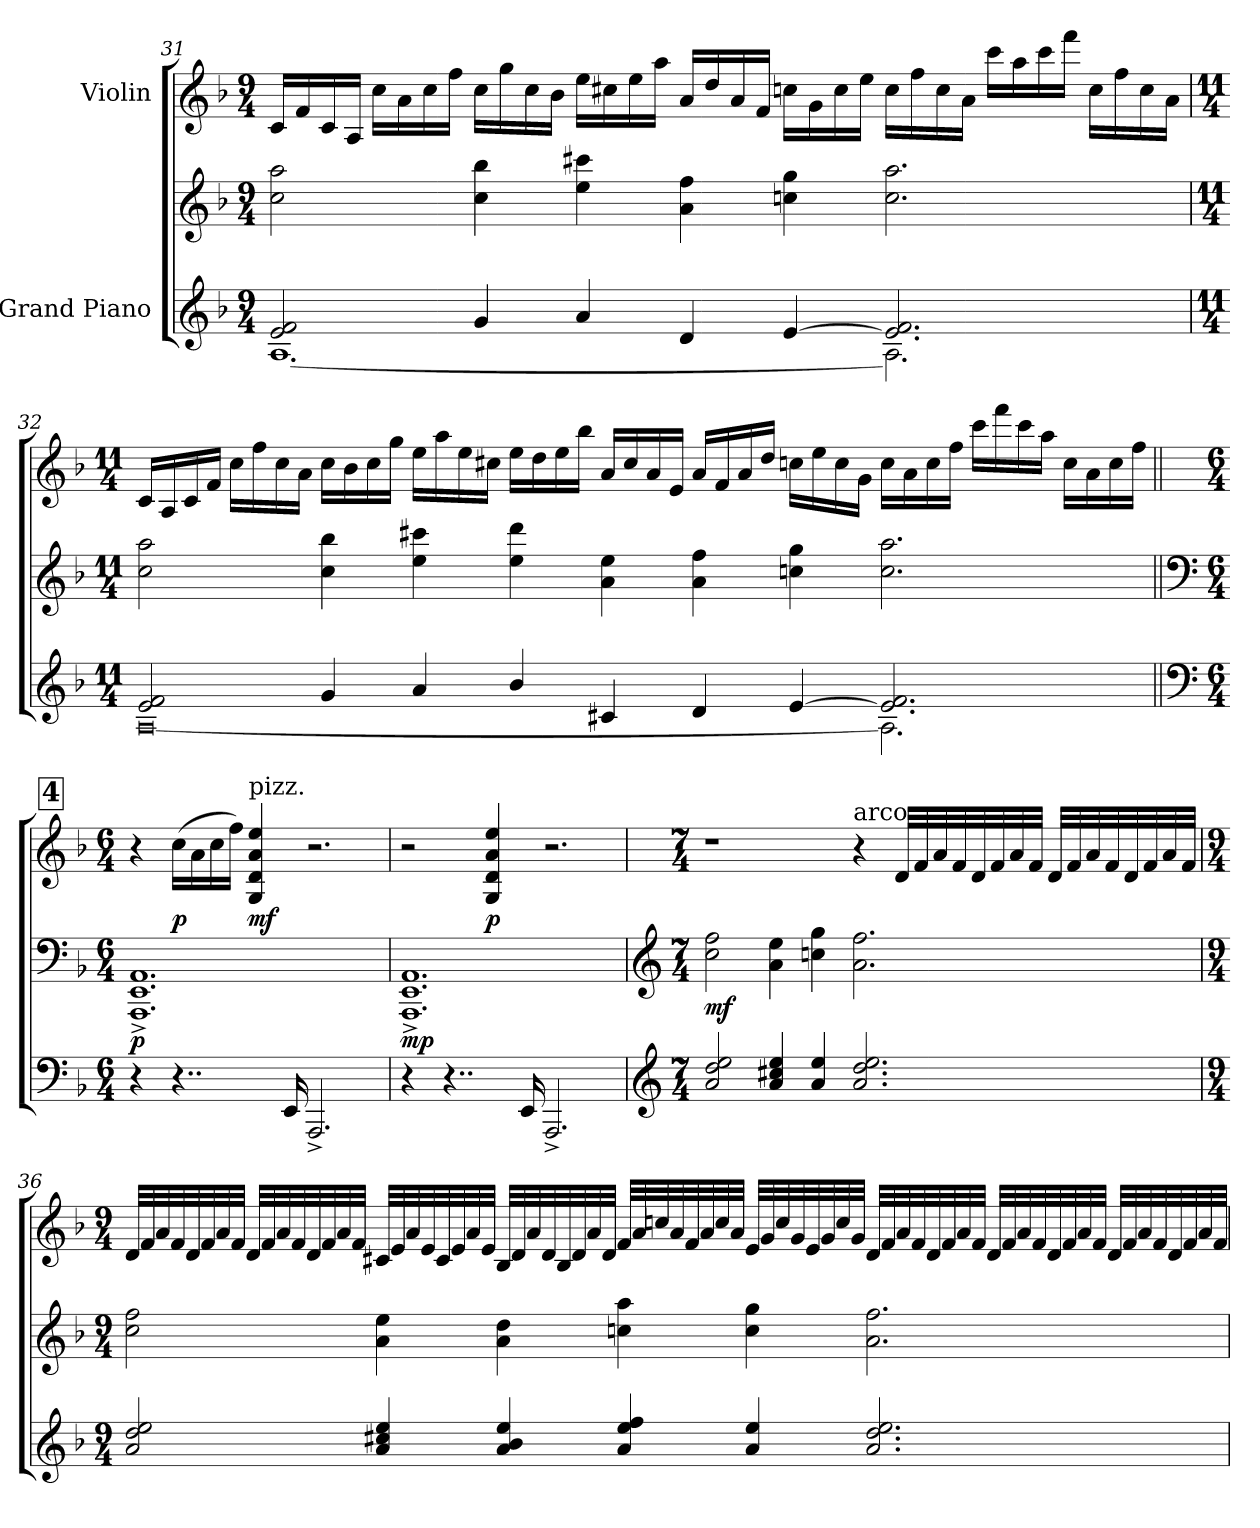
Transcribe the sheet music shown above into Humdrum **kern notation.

**kern	**kern	**dynam	**kern	**dynam
*part2	*part2	*part2	*part1	*part1
*staff3	*staff2	*staff2/3	*staff1	*staff1
*I"Grand Piano	*	*	*I"Violin	*
!!LO:LB:g=z
*clefG2	*clefG2	*	*clefG2	*
*k[b-]	*k[b-]	*	*k[b-]	*
*F:	*F:	*	*F:	*
*M9/4	*M9/4	*	*M9/4	*
=31	=31	=31	=31	=31
*^	*	*	*	*
2f/ 2e/	[<1.A	2aa\ 2cc\	.	16c/LL	.
.	.	.	.	16f/	.
.	.	.	.	16c/	.
.	.	.	.	16A/JJ	.
.	.	.	.	16cc\LL	.
.	.	.	.	16a\	.
.	.	.	.	16cc\	.
.	.	.	.	16ff\JJ	.
4g/	.	4bb-\ 4cc\	.	16cc\LL	.
.	.	.	.	16gg\	.
.	.	.	.	16cc\	.
.	.	.	.	16b-\JJ	.
4a/	.	4ccc#X\ 4ee\	.	16ee\LL	.
.	.	.	.	16cc#X\	.
.	.	.	.	16ee\	.
.	.	.	.	16aa\JJ	.
4d/	.	4ff\ 4a\	.	16a/LL	.
.	.	.	.	16dd/	.
.	.	.	.	16a/	.
.	.	.	.	16f/JJ	.
[>4e/	.	4gg\ 4ccn\	.	16ccn\LL	.
.	.	.	.	16g\	.
.	.	.	.	16cc\	.
.	.	.	.	16ee\JJ	.
2.f/ 2.e/]	2.A\]	2.aa\ 2.cc\	.	16cc\LL	.
.	.	.	.	16ff\	.
.	.	.	.	16cc\	.
.	.	.	.	16a\JJ	.
.	.	.	.	16ccc\LL	.
.	.	.	.	16aa\	.
.	.	.	.	16ccc\	.
.	.	.	.	16fff\JJ	.
.	.	.	.	16cc\LL	.
.	.	.	.	16ff\	.
.	.	.	.	16cc\	.
.	.	.	.	16a\JJ	.
!!LO:PB:g=z
=32	=32	=32	=32	=32	=32
*M11/4	*	*M11/4	*	*M11/4	*
2f/ 2e/	[<0A	2aa\ 2cc\	.	16c/LL	.
.	.	.	.	16A/	.
.	.	.	.	16c/	.
.	.	.	.	16f/JJ	.
.	.	.	.	16cc\LL	.
.	.	.	.	16ff\	.
.	.	.	.	16cc\	.
.	.	.	.	16a\JJ	.
4g/	.	4bb-\ 4cc\	.	16cc\LL	.
.	.	.	.	16b-\	.
.	.	.	.	16cc\	.
.	.	.	.	16gg\JJ	.
4a/	.	4ccc#X\ 4ee\	.	16ee\LL	.
.	.	.	.	16aa\	.
.	.	.	.	16ee\	.
.	.	.	.	16cc#X\JJ	.
4b-/	.	4ddd\ 4ee\	.	16ee\LL	.
.	.	.	.	16dd\	.
.	.	.	.	16ee\	.
.	.	.	.	16bb-\JJ	.
4c#X/	.	4ee\ 4a\	.	16a/LL	.
.	.	.	.	16cc#/	.
.	.	.	.	16a/	.
.	.	.	.	16e/JJ	.
4d/	.	4ff\ 4a\	.	16a/LL	.
.	.	.	.	16f/	.
.	.	.	.	16a/	.
.	.	.	.	16dd/JJ	.
[>4e/	.	4gg\ 4ccn\	.	16ccn\LL	.
.	.	.	.	16ee\	.
.	.	.	.	16cc\	.
.	.	.	.	16g\JJ	.
2.f/ 2.e/]	2.A\]	2.aa\ 2.cc\	.	16cc\LL	.
.	.	.	.	16a\	.
.	.	.	.	16cc\	.
.	.	.	.	16ff\JJ	.
.	.	.	.	16ccc\LL	.
.	.	.	.	16fff\	.
.	.	.	.	16ccc\	.
.	.	.	.	16aa\JJ	.
.	.	.	.	16cc\LL	.
.	.	.	.	16a\	.
.	.	.	.	16cc\	.
.	.	.	.	16ff\JJ	.
*v	*v	*	*	*	*
!!LO:REH:place=s1:a:t=4
=33||	=33||	=33||	=33||	=33||
*clefF4	*clefF4	*	*	*
*M6/4	*M6/4	*	*M6/4	*
!	!	!LO:DY:b	!	!
4r	1.AA^< 1.EE^< 1.AAA^<	p	4r	.
!	!	!	!	!LO:DY:b
4..r	.	.	(16cc\LL	p
.	.	.	16a\	.
.	.	.	16cc\	.
.	.	.	16ff\JJ)	.
!	!	!	!LO:TX:a:color=#000000:t=pizz.	!
!	!	!	!	!LO:DY:b
.	.	.	4ee/ 4a/ 4d/ 4G/	mf
*8ba	*	*	*	*
16EEE/	.	.	.	.
2.AAAA^</	.	.	2.r	.
=34	=34	=34	=34	=34
!	!	!LO:DY:b	!	!
4r	1.AA^< 1.EE^< 1.AAA^<	mp	2r	.
4..r	.	.	.	.
!	!	!	!	!LO:DY:b
.	.	.	4ee/ 4a/ 4d/ 4G/	p
*8ba	*	*	*	*
16EEE/	.	.	.	.
2.AAAA^</	.	.	2.r	.
!!LO:LB:g=z
=35	=35	=35	=35	=35
*clefG2	*clefG2	*	*	*
*M7/4	*M7/4	*	*M7/4	*
*	*X8ba	*	*	*
!	!	!LO:DY:b	!	!
2e/ 2d/ 2A/	2ff\ 2cc\	mf	1r	.
4e/ 4c#X/ 4A/	4ee\ 4a\	.	.	.
4e/ 4A/	4gg\ 4ccn\	.	.	.
!	!	!	!LO:TX:a:color=#000000:t=arco	!
2.e/ 2.d/ 2.A/	2.ff\ 2.a\	.	4r	.
.	.	.	32d/LLL	.
.	.	.	32f/	.
.	.	.	32a/	.
.	.	.	32f/	.
.	.	.	32d/	.
.	.	.	32f/	.
.	.	.	32a/	.
.	.	.	32f/JJJ	.
.	.	.	32d/LLL	.
.	.	.	32f/	.
.	.	.	32a/	.
.	.	.	32f/	.
.	.	.	32d/	.
.	.	.	32f/	.
.	.	.	32a/	.
.	.	.	32f/JJJ	.
!!LO:PB:g=z
=36	=36	=36	=36	=36
*M9/4	*M9/4	*	*M9/4	*
*	*X8ba	*	*	*
2e/ 2d/ 2A/	2ff\ 2cc\	.	32d/LLL	.
.	.	.	32f/	.
.	.	.	32a/	.
.	.	.	32f/	.
.	.	.	32d/	.
.	.	.	32f/	.
.	.	.	32a/	.
.	.	.	32f/JJJ	.
.	.	.	32d/LLL	.
.	.	.	32f/	.
.	.	.	32a/	.
.	.	.	32f/	.
.	.	.	32d/	.
.	.	.	32f/	.
.	.	.	32a/	.
.	.	.	32f/JJJ	.
4e/ 4c#X/ 4A/	4ee\ 4a\	.	32c#X/LLL	.
.	.	.	32e/	.
.	.	.	32a/	.
.	.	.	32e/	.
.	.	.	32c#/	.
.	.	.	32e/	.
.	.	.	32a/	.
.	.	.	32e/JJJ	.
4e/ 4B-/ 4A/	4dd\ 4a\	.	32B-/LLL	.
.	.	.	32d/	.
.	.	.	32a/	.
.	.	.	32d/	.
.	.	.	32B-/	.
.	.	.	32d/	.
.	.	.	32a/	.
.	.	.	32d/JJJ	.
4f/ 4e/ 4A/	4aa\ 4ccn\	.	32f/LLL	.
.	.	.	32a/	.
.	.	.	32ccn/	.
.	.	.	32a/	.
.	.	.	32f/	.
.	.	.	32a/	.
.	.	.	32cc/	.
.	.	.	32a/JJJ	.
4e/ 4A/	4gg\ 4cc\	.	32e/LLL	.
.	.	.	32g/	.
.	.	.	32cc/	.
.	.	.	32g/	.
.	.	.	32e/	.
.	.	.	32g/	.
.	.	.	32cc/	.
.	.	.	32g/JJJ	.
2.e/ 2.d/ 2.A/	2.ff\ 2.a\	.	32d/LLL	.
.	.	.	32f/	.
.	.	.	32a/	.
.	.	.	32f/	.
.	.	.	32d/	.
.	.	.	32f/	.
.	.	.	32a/	.
.	.	.	32f/JJJ	.
.	.	.	32d/LLL	.
.	.	.	32f/	.
.	.	.	32a/	.
.	.	.	32f/	.
.	.	.	32d/	.
.	.	.	32f/	.
.	.	.	32a/	.
.	.	.	32f/JJJ	.
.	.	.	32d/LLL	.
.	.	.	32f/	.
.	.	.	32a/	.
.	.	.	32f/	.
.	.	.	32d/	.
.	.	.	32f/	.
.	.	.	32a/	.
.	.	.	32f/JJJ	.
=	=	=	=	=
*-	*-	*-	*-	*-
